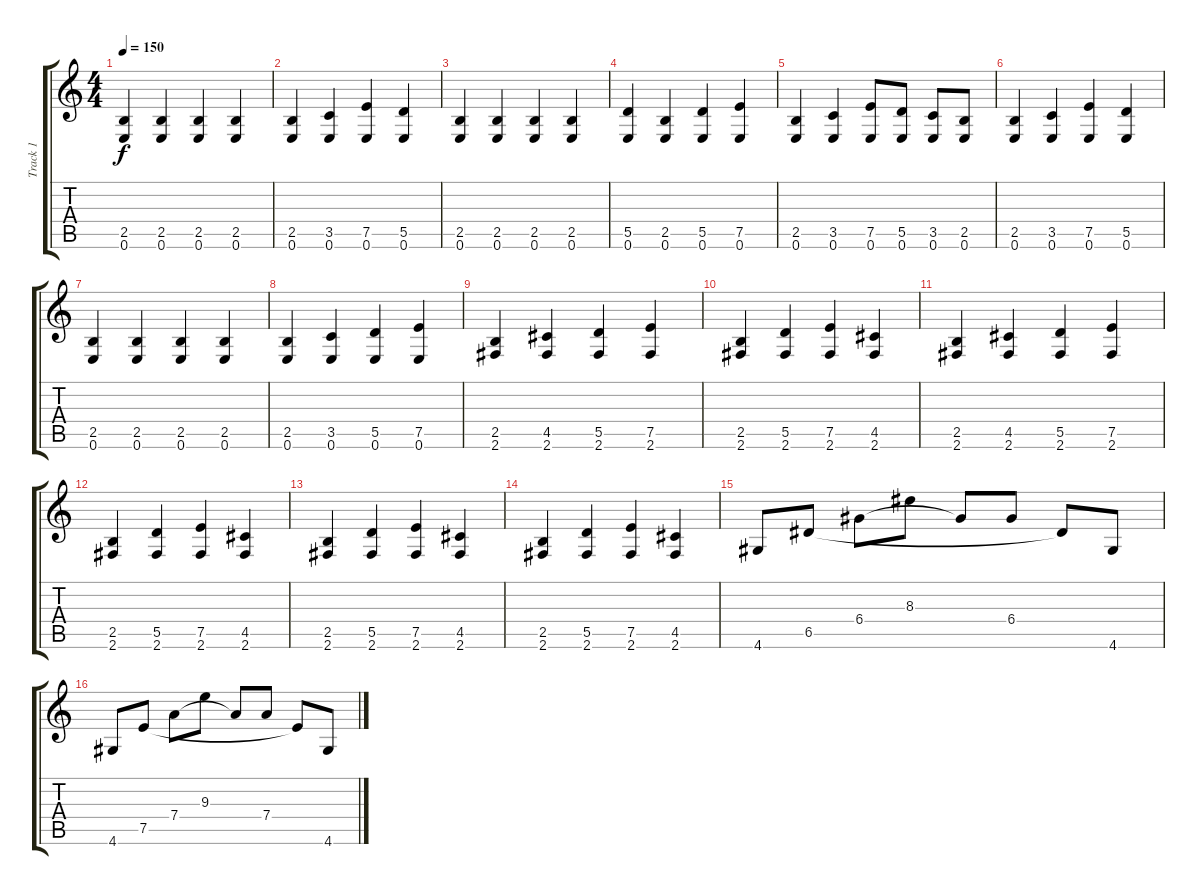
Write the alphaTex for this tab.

\track ("Track 1" "Track 1") {instrument electricguitarclean}
\staff {score tabs}
\tuning (E4 B3 G3 D3 A2 E2) {hide}
\ts (4 4)
\tempo 150
\clef g2
\ks c
(2.5 0.6).4{dy f} (2.5 0.6).4 (2.5 0.6).4 (2.5 0.6).4 |
(2.5 0.6).4 (3.5 0.6).4 (7.5 0.6).4 (5.5 0.6).4 |
(2.5 0.6).4 (2.5 0.6).4 (2.5 0.6).4 (2.5 0.6).4 |
(5.5 0.6).4 (2.5 0.6).4 (5.5 0.6).4 (7.5 0.6).4 |
(2.5 0.6).4 (3.5 0.6).4 (7.5 0.6).8 (5.5 0.6).8 (3.5 0.6).8 (2.5 0.6).8 |
(2.5 0.6).4 (3.5 0.6).4 (7.5 0.6).4 (5.5 0.6).4 |
(2.5 0.6).4 (2.5 0.6).4 (2.5 0.6).4 (2.5 0.6).4 |
(2.5 0.6).4 (3.5 0.6).4 (5.5 0.6).4 (7.5 0.6).4 |
(2.5 2.6).4 (4.5 2.6).4 (5.5 2.6).4 (7.5 2.6).4 |
(2.5 2.6).4 (5.5 2.6).4 (7.5 2.6).4 (4.5 2.6).4 |
(2.5 2.6).4 (4.5 2.6).4 (5.5 2.6).4 (7.5 2.6).4 |
(2.5 2.6).4 (5.5 2.6).4 (7.5 2.6).4 (4.5 2.6).4 |
(2.5 2.6).4 (5.5 2.6).4 (7.5 2.6).4 (4.5 2.6).4 |
(2.5 2.6).4 (5.5 2.6).4 (7.5 2.6).4 (4.5 2.6).4 |
4.6.8 6.5.8 6.4.8 8.3.8 6.4{t}.8 6.4.8 6.5{t}.8 4.6.8 |
4.6.8 7.5.8 7.4.8 9.3.8 7.4{t}.8 7.4.8 7.5{t}.8 4.6.8
